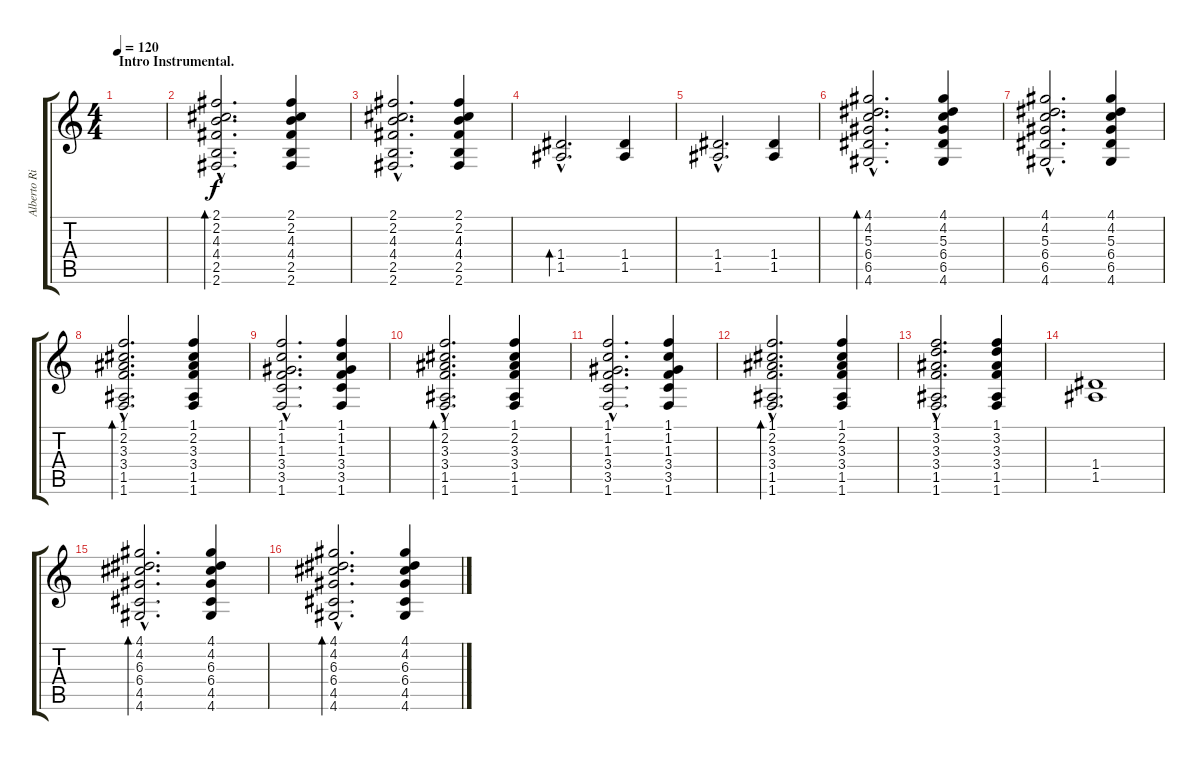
\track ("Alberto Rionda (Guitarra de Arreglos)" "Alberto Ri") {instrument acousticguitarnylon}
\staff {score tabs}
\tuning (E4 B3 G3 D3 A2 E2) {hide}
\ts (4 4)
\section ("" "Intro Instrumental.")
\tempo 120
\clef g2
\ks c
|
(2.1{hac} 2.2{hac} 4.3{hac} 4.4{hac} 2.5{hac} 2.6{hac}).2{d bd 60} (2.1 2.2 4.3 4.4 2.5 2.6).4 |
(2.1{hac} 2.2{hac} 4.3{hac} 4.4{hac} 2.5{hac} 2.6{hac}).2{d} (2.1 2.2 4.3 4.4 2.5 2.6).4 |
(1.4{hac} 1.5{hac}).2{d bd 60} (1.4 1.5).4 |
(1.4{hac} 1.5{hac}).2{d} (1.4 1.5).4 |
(4.1{hac} 4.2{hac} 5.3{hac} 6.4{hac} 6.5{hac} 4.6{hac}).2{d bd 60} (4.1 4.2 5.3 6.4 6.5 4.6).4 |
(4.1{hac} 4.2{hac} 5.3{hac} 6.4{hac} 6.5{hac} 4.6{hac}).2{d} (4.1 4.2 5.3 6.4 6.5 4.6).4 |
(1.1{hac} 2.2{hac} 3.3{hac} 3.4{hac} 1.5{hac} 1.6{hac}).2{d bd 60} (1.1 2.2 3.3 3.4 1.5 1.6).4 |
(1.1{hac} 1.2{hac} 1.3{hac} 3.4{hac} 3.5{hac} 1.6{hac}).2{d} (1.1 1.2 1.3 3.4 3.5 1.6).4 |
(1.1{hac} 2.2{hac} 3.3{hac} 3.4{hac} 1.5{hac} 1.6{hac}).2{d bd 60} (1.1 2.2 3.3 3.4 1.5 1.6).4 |
(1.1{hac} 1.2{hac} 1.3{hac} 3.4{hac} 3.5{hac} 1.6{hac}).2{d} (1.1 1.2 1.3 3.4 3.5 1.6).4 |
(1.1{hac} 2.2{hac} 3.3{hac} 3.4{hac} 1.5{hac} 1.6{hac}).2{d bd 60} (1.1 2.2 3.3 3.4 1.5 1.6).4 |
(1.1{hac} 3.2{hac} 3.3{hac} 3.4{hac} 1.5{hac} 1.6{hac}).2{d} (1.1 3.2 3.3 3.4 1.5 1.6).4 |
(1.4 1.5).1 |
(4.1{hac} 4.2{hac} 6.3{hac} 6.4{hac} 4.5{hac} 4.6{hac}).2{d bd 60} (4.1 4.2 6.3 6.4 4.5 4.6).4 |
(4.1{hac} 4.2{hac} 6.3{hac} 6.4{hac} 4.5{hac} 4.6{hac}).2{d bd 60} (4.1 4.2 6.3 6.4 4.5 4.6).4
